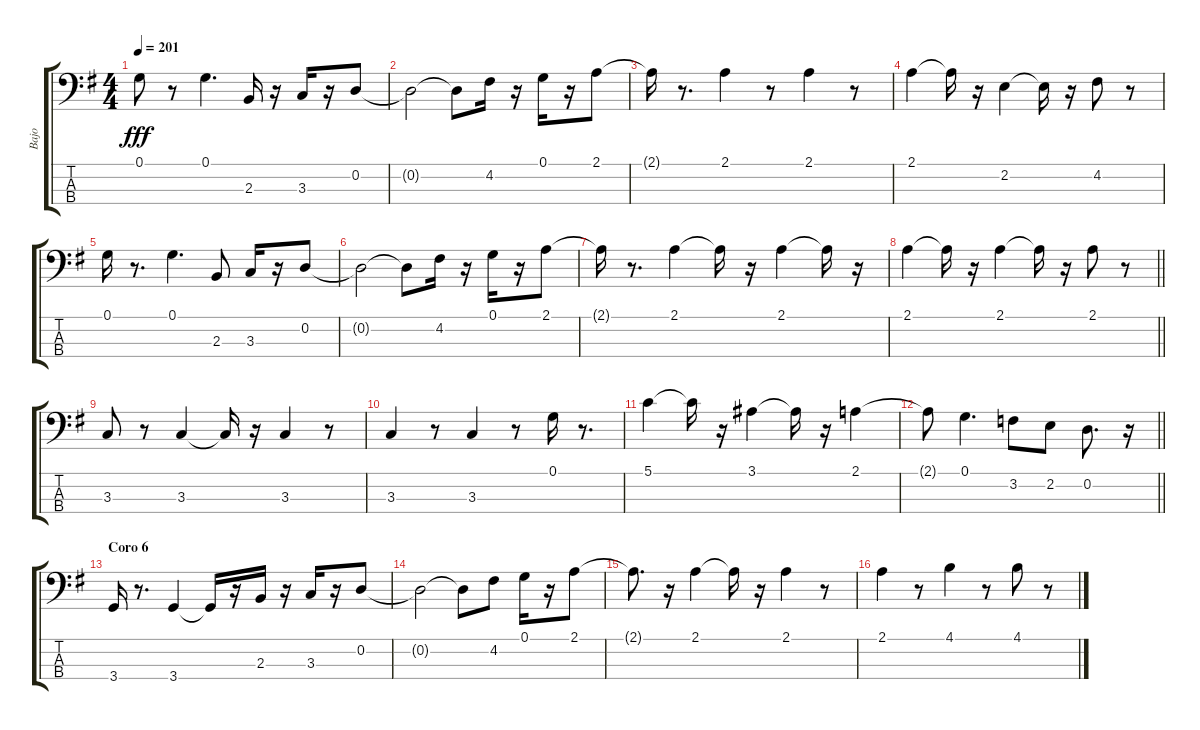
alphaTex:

\track ("Bajo" "Bajo") {instrument electricbassfinger}
\staff {score tabs}
\tuning (G2 D2 A1 E1) {hide}
\ts (4 4)
\tempo 201
\clef f4
\ks g
0.1.8{dy fff} r.8 0.1.4{d} 2.3.16 r.16 3.3.16 r.16 0.2.8 |
0.2{t}.2 0.2{t}.8 4.2.16 r.16 0.1.16 r.16 2.1.8 |
2.1{t}.16 r.8{d} 2.1.4 r.8 2.1.4 r.8 |
2.1.4 2.1{t}.16 r.16 2.2.4 2.2{t}.16 r.16 4.2.8 r.8 |
0.1.16 r.8{d} 0.1.4{d} 2.3.8 3.3.16 r.16 0.2.8 |
0.2{t}.2 0.2{t}.8 4.2.16 r.16 0.1.16 r.16 2.1.8 |
2.1{t}.16 r.8{d} 2.1.4 2.1{t}.16 r.16 2.1.4 2.1{t}.16 r.16 |
\barLineRight lightlight
2.1.4 2.1{t}.16 r.16 2.1.4 2.1{t}.16 r.16 2.1.8 r.8 |
3.3.8 r.8 3.3.4 3.3{t}.16 r.16 3.3.4 r.8 |
3.3.4 r.8 3.3.4 r.8 0.1.16 r.8{d} |
5.1.4 5.1{t}.16 r.16 3.1.4 3.1{t}.16 r.16 2.1.4 |
\barLineRight lightlight
2.1{t}.8 0.1.4{d} 3.2.8 2.2.8 0.2.8{d} r.16 |
\section ("" "Coro 6")
3.4.16 r.8{d} 3.4.4 3.4{t}.16 r.16 2.3.16 r.16 3.3.16 r.16 0.2.8 |
0.2{t}.2 0.2{t}.8 4.2.8 0.1.16 r.16 2.1.8 |
2.1{t}.8{d} r.16 2.1.4 2.1{t}.16 r.16 2.1.4 r.8 |
2.1.4 r.8 4.1.4 r.8 4.1.8 r.8
